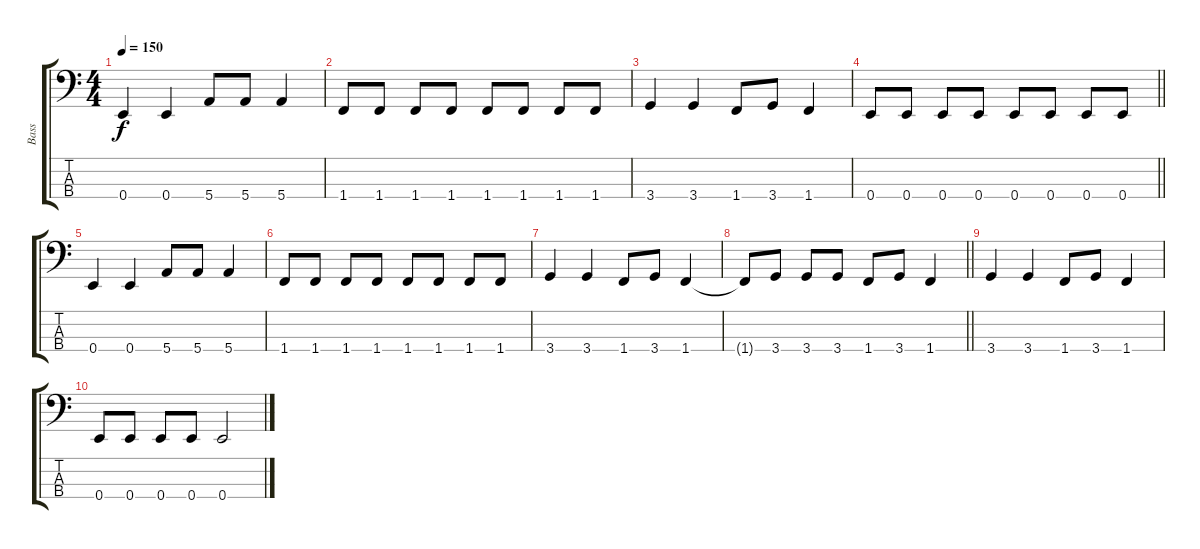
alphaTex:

\track ("Bass" "Bass") {instrument electricbassfinger}
\staff {score tabs}
\tuning (G2 D2 A1 E1) {hide}
\ts (4 4)
\tempo 150
\clef f4
\ks c
0.4.4{dy f} 0.4.4 5.4.8 5.4.8 5.4.4 |
1.4.8 1.4.8 1.4.8 1.4.8 1.4.8 1.4.8 1.4.8 1.4.8 |
3.4.4 3.4.4 1.4.8 3.4.8 1.4.4 |
\barLineRight lightlight
0.4.8 0.4.8 0.4.8 0.4.8 0.4.8 0.4.8 0.4.8 0.4.8 |
0.4.4 0.4.4 5.4.8 5.4.8 5.4.4 |
1.4.8 1.4.8 1.4.8 1.4.8 1.4.8 1.4.8 1.4.8 1.4.8 |
3.4.4 3.4.4 1.4.8 3.4.8 1.4.4 |
\barLineRight lightlight
1.4{t}.8 3.4.8 3.4.8 3.4.8 1.4.8 3.4.8 1.4.4 |
3.4.4 3.4.4 1.4.8 3.4.8 1.4.4 |
0.4.8 0.4.8 0.4.8 0.4.8 0.4.2
